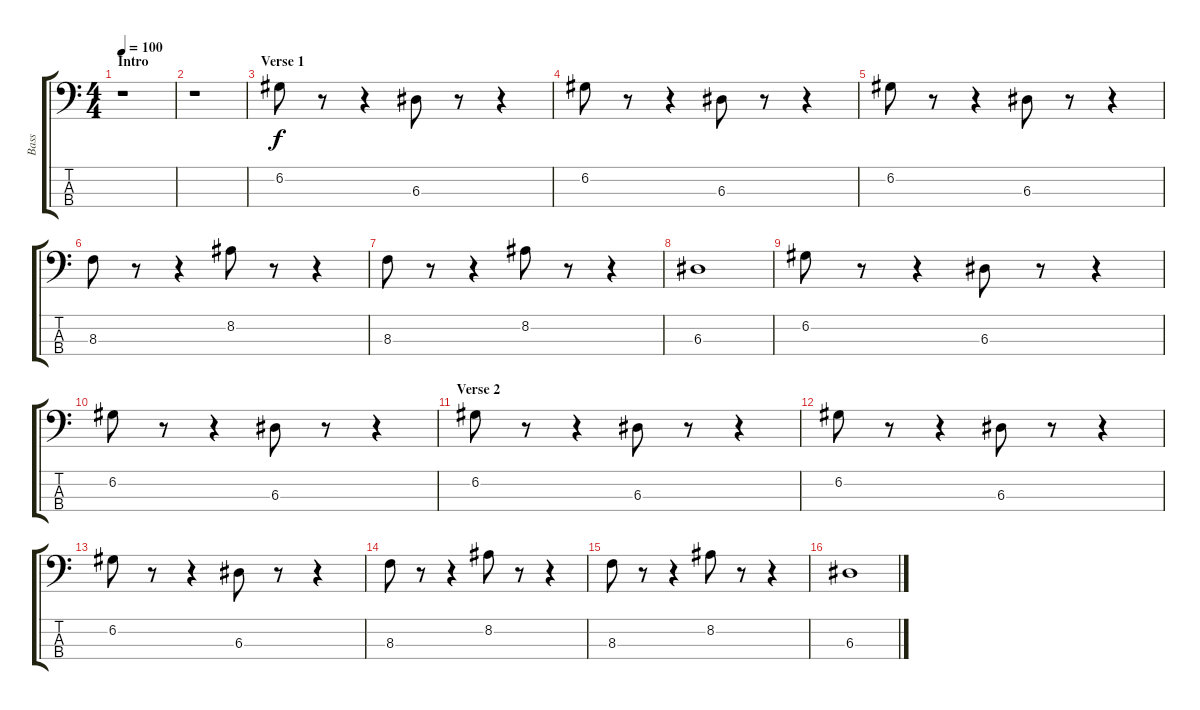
\track ("Bass" "Bass") {instrument electricbassfinger}
\staff {score tabs}
\tuning (G2 D2 A1 E1) {hide}
\ts (4 4)
\section ("" "Intro")
\tempo 100
\clef f4
\ks c
r.1{dy f instrument electricbassfinger} |
r.1 |
\section ("" "Verse 1")
6.2.8 r.8 r.4 6.3.8 r.8 r.4 |
6.2.8 r.8 r.4 6.3.8 r.8 r.4 |
6.2.8 r.8 r.4 6.3.8 r.8 r.4 |
8.3.8 r.8 r.4 8.2.8 r.8 r.4 |
8.3.8 r.8 r.4 8.2.8 r.8 r.4 |
6.3.1 |
6.2.8 r.8 r.4 6.3.8 r.8 r.4 |
6.2.8 r.8 r.4 6.3.8 r.8 r.4 |
\section ("" "Verse 2")
6.2.8 r.8 r.4 6.3.8 r.8 r.4 |
6.2.8 r.8 r.4 6.3.8 r.8 r.4 |
6.2.8 r.8 r.4 6.3.8 r.8 r.4 |
8.3.8 r.8 r.4 8.2.8 r.8 r.4 |
8.3.8 r.8 r.4 8.2.8 r.8 r.4 |
6.3.1
